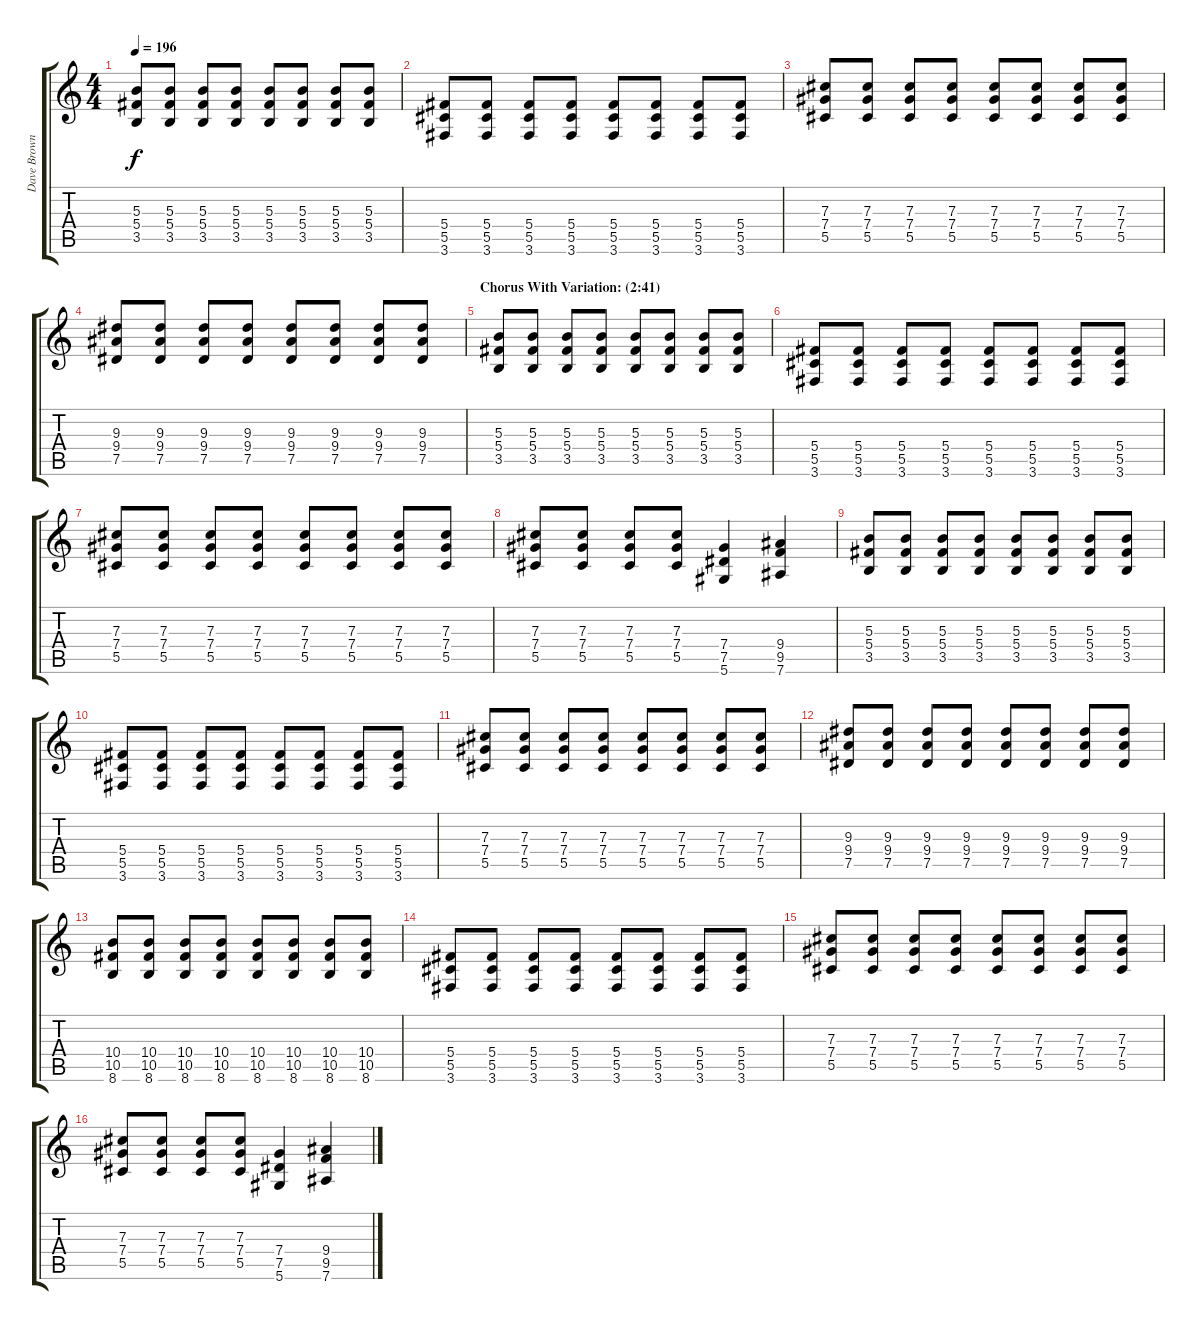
\track ("Dave Brownsound - Lead Guitar" "Dave Brown") {instrument distortionguitar}
\staff {score tabs}
\tuning (Eb4 Bb3 Gb3 Db3 Ab2 Eb2) {hide}
\ts (4 4)
\tempo 196
\clef g2
\ks c
(5.3 5.4 3.5).8{dy f} (5.3 5.4 3.5).8 (5.3 5.4 3.5).8 (5.3 5.4 3.5).8 (5.3 5.4 3.5).8 (5.3 5.4 3.5).8 (5.3 5.4 3.5).8 (5.3 5.4 3.5).8 |
(5.4 5.5 3.6).8 (5.4 5.5 3.6).8 (5.4 5.5 3.6).8 (5.4 5.5 3.6).8 (5.4 5.5 3.6).8 (5.4 5.5 3.6).8 (5.4 5.5 3.6).8 (5.4 5.5 3.6).8 |
(7.3 7.4 5.5).8 (7.3 7.4 5.5).8 (7.3 7.4 5.5).8 (7.3 7.4 5.5).8 (7.3 7.4 5.5).8 (7.3 7.4 5.5).8 (7.3 7.4 5.5).8 (7.3 7.4 5.5).8 |
(9.3 9.4 7.5).8 (9.3 9.4 7.5).8 (9.3 9.4 7.5).8 (9.3 9.4 7.5).8 (9.3 9.4 7.5).8 (9.3 9.4 7.5).8 (9.3 9.4 7.5).8 (9.3 9.4 7.5).8 |
\section ("" "Chorus With Variation: (2:41) ")
(5.3 5.4 3.5).8 (5.3 5.4 3.5).8 (5.3 5.4 3.5).8 (5.3 5.4 3.5).8 (5.3 5.4 3.5).8 (5.3 5.4 3.5).8 (5.3 5.4 3.5).8 (5.3 5.4 3.5).8 |
(5.4 5.5 3.6).8 (5.4 5.5 3.6).8 (5.4 5.5 3.6).8 (5.4 5.5 3.6).8 (5.4 5.5 3.6).8 (5.4 5.5 3.6).8 (5.4 5.5 3.6).8 (5.4 5.5 3.6).8 |
(7.3 7.4 5.5).8 (7.3 7.4 5.5).8 (7.3 7.4 5.5).8 (7.3 7.4 5.5).8 (7.3 7.4 5.5).8 (7.3 7.4 5.5).8 (7.3 7.4 5.5).8 (7.3 7.4 5.5).8 |
(7.3 7.4 5.5).8 (7.3 7.4 5.5).8 (7.3 7.4 5.5).8 (7.3 7.4 5.5).8 (7.4 7.5 5.6).4 (9.4 9.5 7.6).4 |
(5.3 5.4 3.5).8 (5.3 5.4 3.5).8 (5.3 5.4 3.5).8 (5.3 5.4 3.5).8 (5.3 5.4 3.5).8 (5.3 5.4 3.5).8 (5.3 5.4 3.5).8 (5.3 5.4 3.5).8 |
(5.4 5.5 3.6).8 (5.4 5.5 3.6).8 (5.4 5.5 3.6).8 (5.4 5.5 3.6).8 (5.4 5.5 3.6).8 (5.4 5.5 3.6).8 (5.4 5.5 3.6).8 (5.4 5.5 3.6).8 |
(7.3 7.4 5.5).8 (7.3 7.4 5.5).8 (7.3 7.4 5.5).8 (7.3 7.4 5.5).8 (7.3 7.4 5.5).8 (7.3 7.4 5.5).8 (7.3 7.4 5.5).8 (7.3 7.4 5.5).8 |
(9.3 9.4 7.5).8 (9.3 9.4 7.5).8 (9.3 9.4 7.5).8 (9.3 9.4 7.5).8 (9.3 9.4 7.5).8 (9.3 9.4 7.5).8 (9.3 9.4 7.5).8 (9.3 9.4 7.5).8 |
(10.4 10.5 8.6).8 (10.4 10.5 8.6).8 (10.4 10.5 8.6).8 (10.4 10.5 8.6).8 (10.4 10.5 8.6).8 (10.4 10.5 8.6).8 (10.4 10.5 8.6).8 (10.4 10.5 8.6).8 |
(5.4 5.5 3.6).8 (5.4 5.5 3.6).8 (5.4 5.5 3.6).8 (5.4 5.5 3.6).8 (5.4 5.5 3.6).8 (5.4 5.5 3.6).8 (5.4 5.5 3.6).8 (5.4 5.5 3.6).8 |
(7.3 7.4 5.5).8 (7.3 7.4 5.5).8 (7.3 7.4 5.5).8 (7.3 7.4 5.5).8 (7.3 7.4 5.5).8 (7.3 7.4 5.5).8 (7.3 7.4 5.5).8 (7.3 7.4 5.5).8 |
(7.3 7.4 5.5).8 (7.3 7.4 5.5).8 (7.3 7.4 5.5).8 (7.3 7.4 5.5).8 (7.4 7.5 5.6).4 (9.4 9.5 7.6).4
